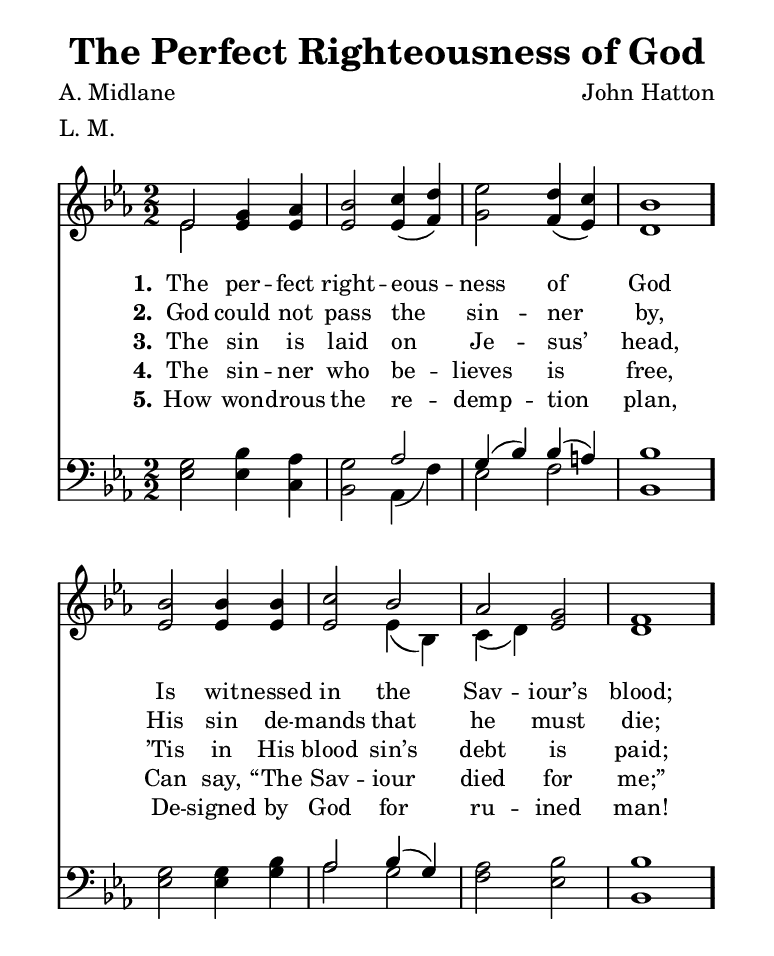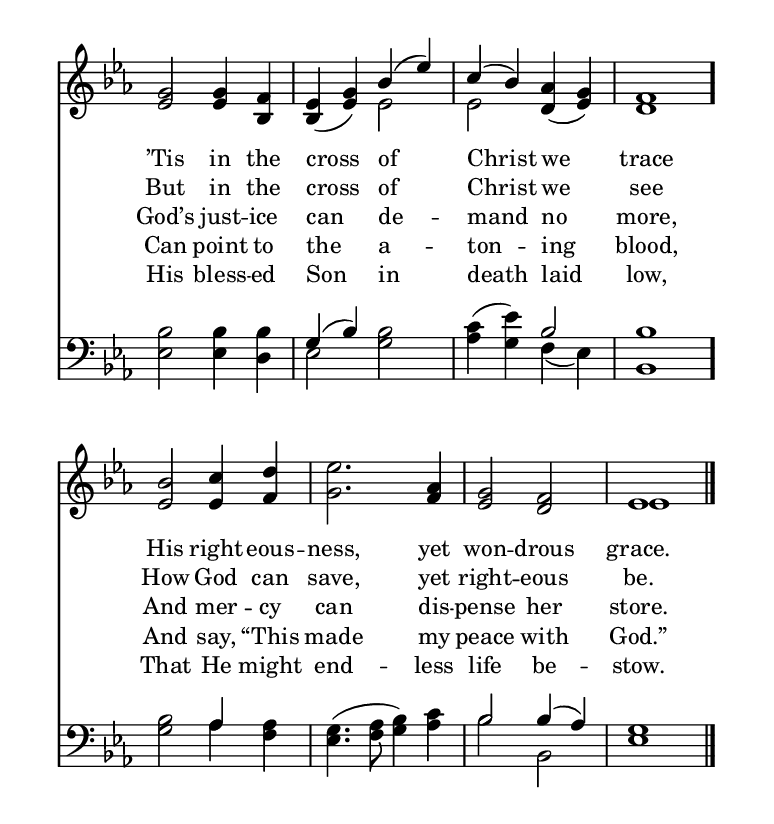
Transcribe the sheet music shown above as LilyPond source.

\include "common/global.ily"
\paper {
  \include "common/paper.ily"
  ragged-bottom = ##t
}

\header{
  hymnnumber = "264"
  title = "The Perfect Righteousness of God"
  tunename = "Duke Street"
  meter = "L. M."
  poet = "A. Midlane"
  composer = "John Hatton"
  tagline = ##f
}

global = {
  \include "common/overrides.ily"
  \override Staff.TimeSignature.style = #'numbered
  \time 2/2
  \override Score.MetronomeMark.transparent = ##t % hide all fermata changes too
  \tempo 4=120
  \key ees \major
  \autoBeamOff
}

notesSoprano = {
\global
\relative c' {

  ees2 g4 aes | bes2 c4( d) | ees2 d4( c) | bes1 |
  bes2 bes4 bes | c2 bes | aes g | f1 |
  g2 g4 f | ees( g) bes( ees) | c( bes) aes( g) | f1 |
  bes2 c4 d | ees2. aes,4 | g2 f | ees1 |

  \bar "|."

}
}

notesAlto = {
\global
\relative e' {

  ees2 ees4 ees | ees2 ees4( f) | g2 f4( ees) | d1 |
  ees2 ees4 ees | ees2 ees4( bes) | c( d) ees2 | d1 |
  ees2 ees4 bes | bes( ees) ees2 | ees2 d4( ees) | d1 |
  ees2 ees4 f | g2. f4 | ees2 d | ees1 |

}
}

notesTenor = {
\global
\relative a {

  g2 bes4 aes | g2 aes | g4( bes) bes( a) | bes1 |
  g2 g4 bes | aes2 bes4( g) | aes2 bes | bes1 |
  bes2 bes4 bes | g( bes) bes2 | c4( ees) bes2 | bes1 |
  bes2 aes4 aes | g4.( aes8 bes4) c | bes2 bes4( aes) | g1 |

}
}

notesBass = {
\global
\relative f {

  ees2 ees4 c | bes2 aes4( f') | ees2 f | bes,1 |
  ees2 ees4 g | aes2 g | f ees | bes1 |
  ees2 ees4 d | ees2 g | aes4( g) f( ees) | bes1 |
  g'2 aes4 f | ees4.( f8 g4) aes4 | bes2 bes, | ees1 |

}
}

wordsA = \lyricmode {
\set stanza = "1."

The per -- fect right -- eous -- ness of God \bar "."
Is wit -- nessed in the Sav -- iour’s blood; \bar "."
’Tis in the cross of Christ we trace \bar "."
His right -- eous -- ness, yet won -- drous grace. \bar "."

}

wordsB = \lyricmode {
\set stanza = "2."

God could not pass the sin -- ner by,
His sin de -- mands that he must die;
But in the cross of Christ we see
How God can save, yet right -- eous be.

}

wordsC = \lyricmode {
\set stanza = "3."

The sin is laid on Je -- sus’ head,
’Tis in His blood sin’s debt is paid;
God’s just -- ice can de -- mand no more,
And mer -- cy can dis -- pense her store.

}

wordsD = \lyricmode {
\set stanza = "4."

The sin -- ner who be -- lieves is free,
Can say, “The Sav -- iour died for me;”
Can point to the a -- ton -- ing blood,
And say, “This made my peace with God.”

}

wordsE = \lyricmode {
\set stanza = "5."

How won -- drous the re -- demp -- tion plan,
De -- signed by God for ru -- ined man!
His bless -- ed Son in death laid low,
That He might end -- less life be -- stow.

}

\score {
  \context ChoirStaff <<
    \context Staff = upper <<
      \set Staff.autoBeaming = ##f
      \set ChoirStaff.systemStartDelimiter = #'SystemStartBar
      \set ChoirStaff.printPartCombineTexts = ##f
      \partcombine #'(2 . 9) \notesSoprano \notesAlto
      \context NullVoice = sopranos { \voiceOne << \notesSoprano >> }
      \context NullVoice = altos { \voiceTwo << \notesAlto >> }
      \context Lyrics = one   \lyricsto sopranos \wordsA
      \context Lyrics = two   \lyricsto sopranos \wordsB
      \context Lyrics = three \lyricsto sopranos \wordsC
      \context Lyrics = four  \lyricsto sopranos \wordsD
      \context Lyrics = five  \lyricsto sopranos \wordsE
    >>
    \context Staff = men <<
      \set Staff.autoBeaming = ##f
      \clef bass
      \set ChoirStaff.printPartCombineTexts = ##f
      \partcombine #'(2 . 9) \notesTenor \notesBass
      \context NullVoice = tenors { \voiceOne << \notesTenor >> }
      \context NullVoice = basses { \voiceTwo << \notesBass >> }
    >>
  >>
  \layout {
    \include "common/layout.ily"
  }
  \midi{
    \include "common/midi.ily"
  }
}

\version "2.19.49"  % necessary for upgrading to future LilyPond versions.

% vi:set et ts=2 sw=2 ai nocindent syntax=lilypond:
